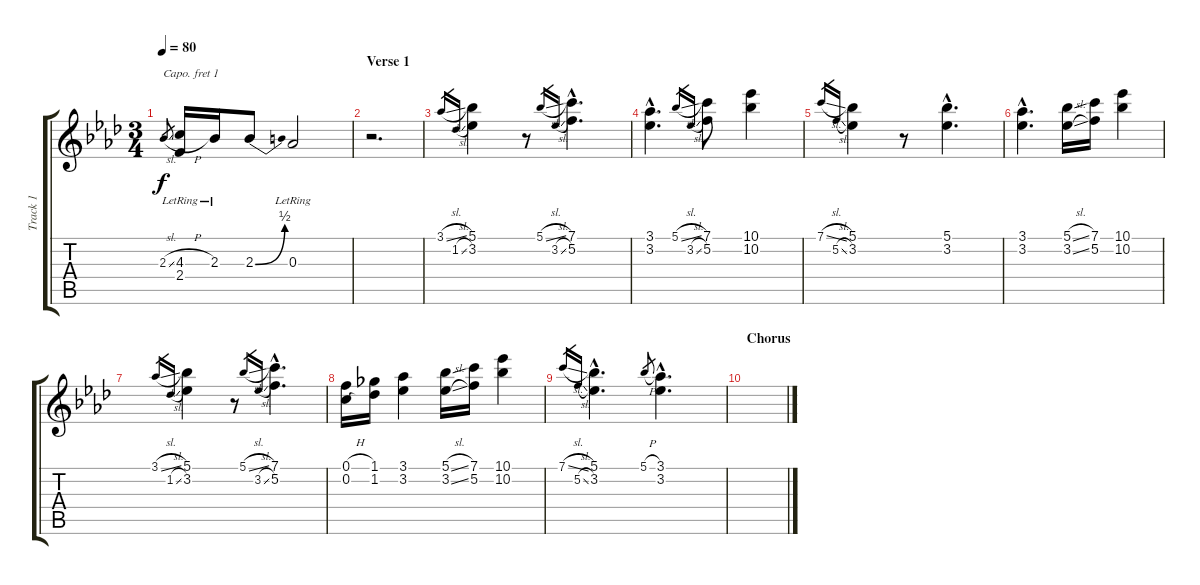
\track ("Track 1" "Track 1") {instrument acousticguitarsteel}
\staff {score tabs}
\capo 1
\tuning (E4 B3 G3 D3 A2 E2) {hide}
\ts (3 4)
\tempo 80
\clef g2
\ks ab
2.3{sl}.8{gr dy f} (4.3{h} 2.4{lr}).16 2.3{lr}.16 2.3{be (bend 0 0 60 2)}.8 0.3{lr}.2 |
\section ("" "Verse 1")
r.2{d} |
3.1{sl}.16{gr} 1.2{sl}.16{gr} (5.1 3.2).4 r.8 5.1{sl}.16{gr} 3.2{sl}.16{gr} (7.1{hac} 5.2{hac}).4{d} |
(3.1{hac} 3.2{hac}).4{d} 5.1{sl}.16{gr} 3.2{sl}.16{gr} (7.1 5.2).8 (10.1 10.2).4 |
7.1{sl}.16{gr} 5.2{sl}.16{gr} (5.1 3.2).4 r.8 (5.1{hac} 3.2{hac}).4{d} |
(3.1{hac} 3.2{hac}).4{d} (5.1{sl} 3.2{sl}).16 (7.1 5.2).16 (10.1 10.2).4 |
3.1{sl}.16{gr} 1.2{sl}.16{gr} (5.1 3.2).4 r.8 5.1{sl}.16{gr} 3.2{sl}.16{gr} (7.1{hac} 5.2{hac}).4{d} |
(0.1{h} 0.2{h}).16 (1.1 1.2).16 (3.1 3.2).4 (5.1{sl} 3.2{sl}).16 (7.1 5.2).16 (10.1 10.2).4 |
7.1{sl}.16{gr} 5.2{sl}.16{gr} (5.1{hac} 3.2{hac}).4{d} 5.1{h}.8{gr} (3.1{hac} 3.2{hac}).4{d} |
\section ("" "Chorus")
